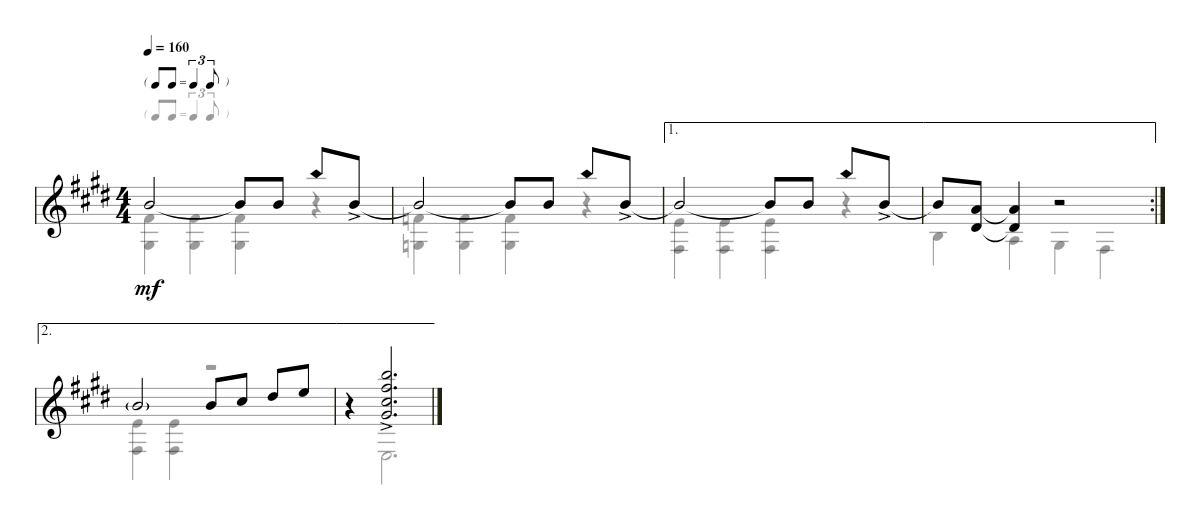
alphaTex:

\defaultSystemsLayout 4
\bracketExtendMode groupsimilarinstruments
\singleTrackTrackNamePolicy hidden
\multiTrackTrackNamePolicy hidden
\firstSystemTrackNameOrientation horizontal
\otherSystemsTrackNameOrientation horizontal
\defaultBarNumberDisplay Hide
\track ("Nylon Guitar" "N-Gt") {instrument acousticguitarnylon}
\staff {score}
\tuning (E4 B3 G3 D3 A2 E2)
\voice
\ts (4 4)
\tf triplet8th
\tempo 160
\clef g2
\ks e
0.2{t}.2{dy mf} 0.2{t}.8 0.2.8 12.2{nh}.8 0.2{ac}.8 |
0.2{t}.2 0.2{t}.8 0.2.8 12.2{nh}.8 0.2{ac}.8 |
\ae 1
0.2{t}.2 0.2{t}.8 0.2.8 12.2{nh}.8 0.2{ac}.8 |
\ae 1
\rc 2
0.2{t}.8 (1.4 2.3).8 (1.4{t} 2.3{t}).4 r.2 |
\ae 2
0.2{g}.2 0.2.8 2.2.8 4.2.8 5.2.8 |
\ae 2
r.4 (6.4{ac} 6.3{ac} 7.2{ac} 7.1{ac}).2{d}
\voice
\clef g2
\ottava regular
\simile none
\ks e
(4.6 4.4).4{dy mf} (4.6 4.4).4 (4.6 4.4).4 r.4 |
(3.6 3.4).4 (3.6 3.4).4 (3.6 3.4).4 r.4 |
(2.6 2.4).4 (2.6 2.4).4 (2.6 2.4).4 r.4 |
2.5.4 0.5.4 4.6.4 2.6.4 |
(2.6 2.4).4 (2.6 2.4).4 r.2 |
r.4 0.6.2{d}
